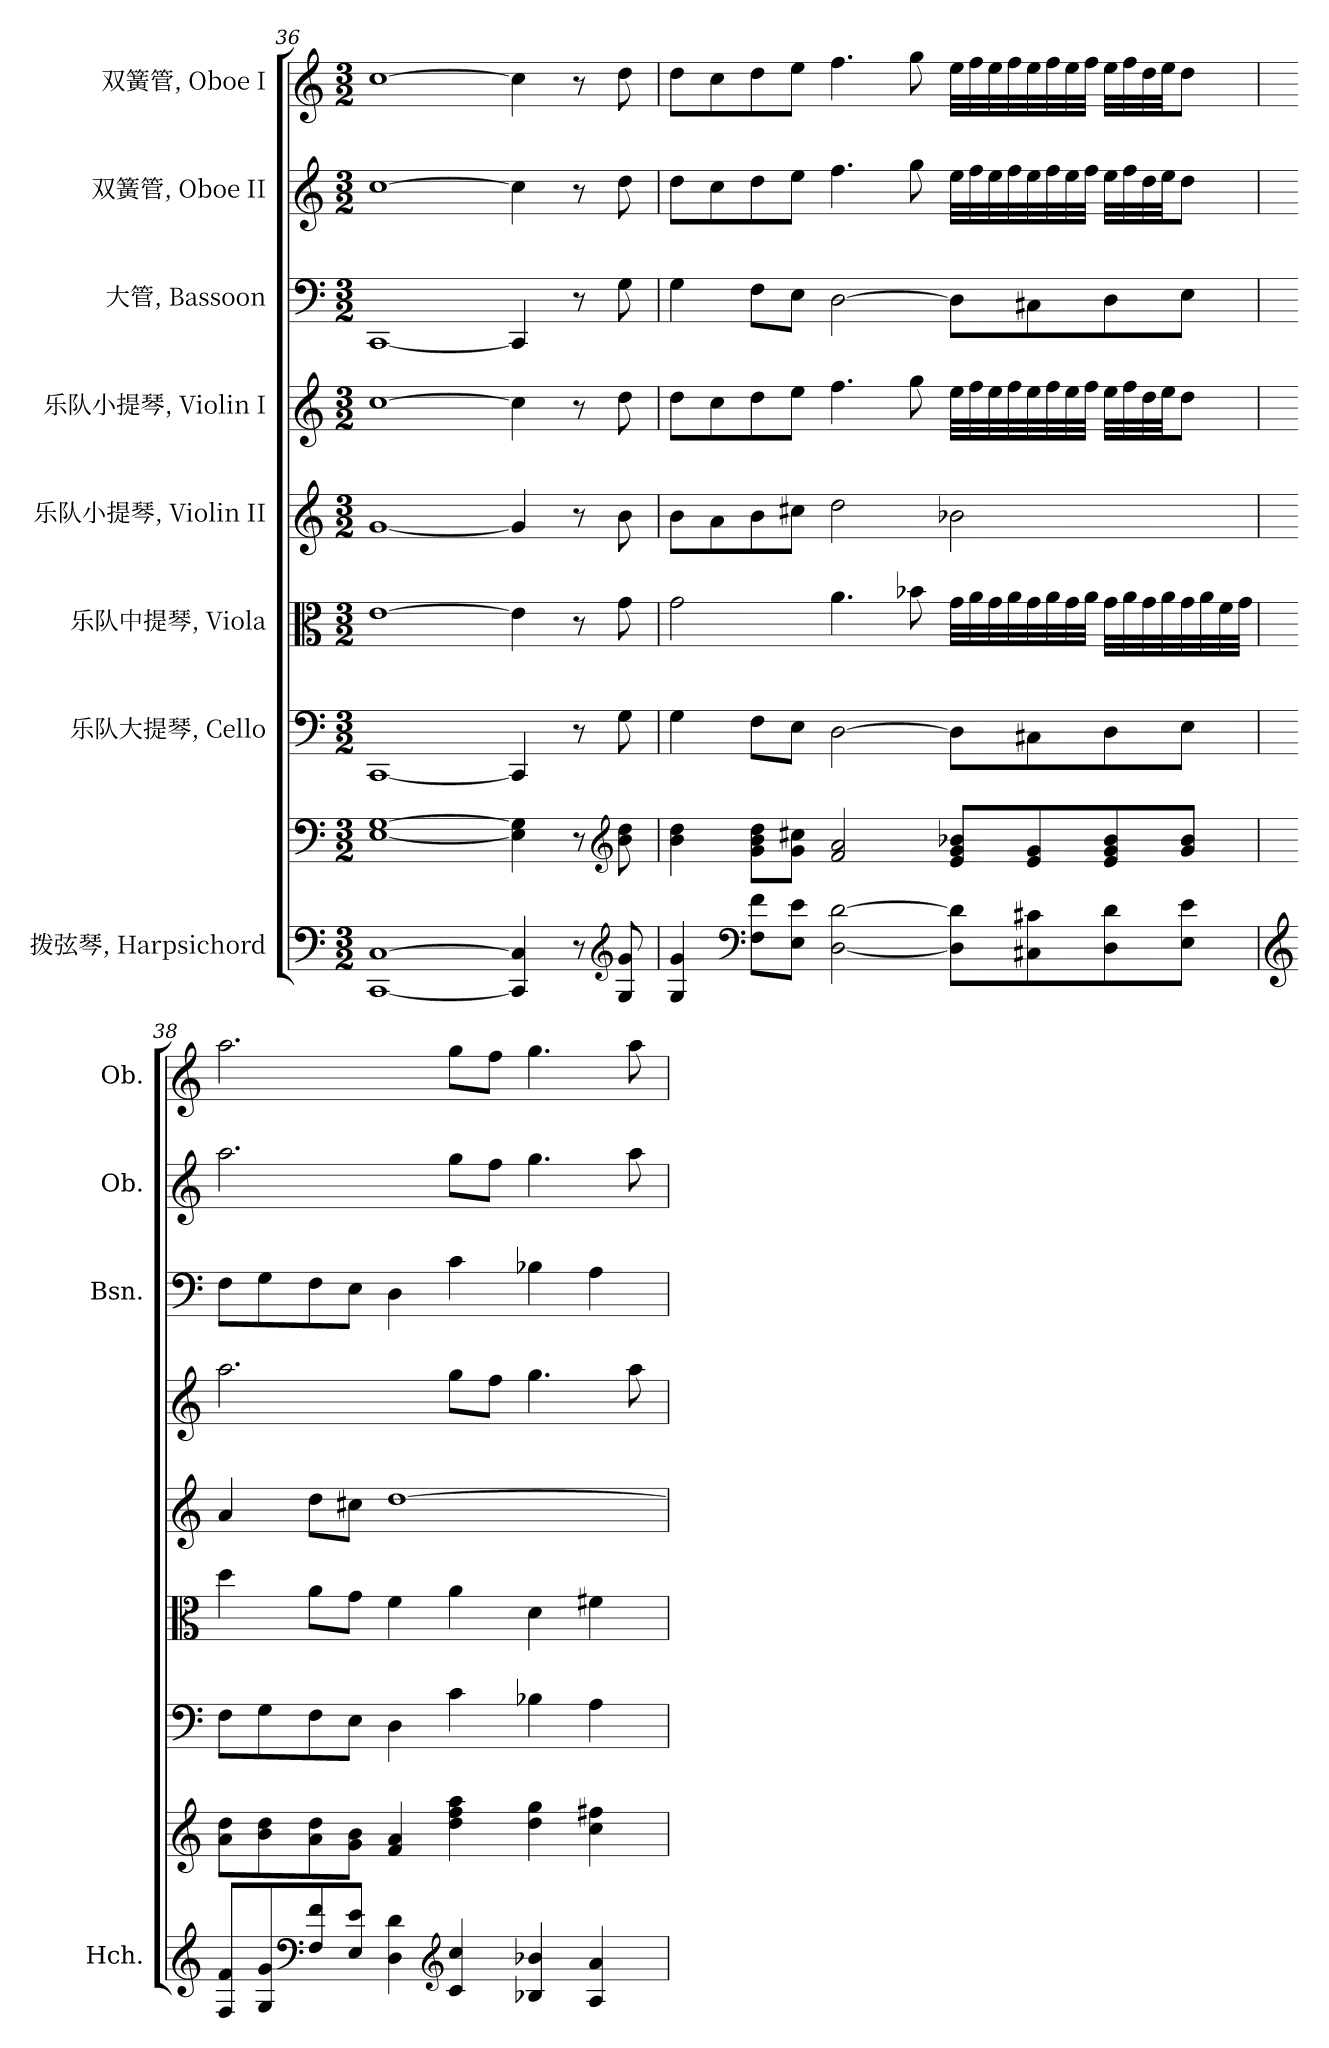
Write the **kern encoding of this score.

**kern	**kern	**kern	**kern	**kern	**kern	**kern	**kern	**kern
*part8	*part8	*part7	*part6	*part5	*part4	*part3	*part2	*part1
*staff9	*staff8	*staff7	*staff6	*staff5	*staff4	*staff3	*staff2	*staff1
*I"拨弦琴, Harpsichord	*	*I"乐队大提琴, Cello	*I"乐队中提琴, Viola	*I"乐队小提琴, Violin II	*I"乐队小提琴, Violin I	*I"大管, Bassoon	*I"双簧管, Oboe II	*I"双簧管, Oboe I
*I'Hch.	*	*	*	*	*	*I'Bsn.	*I'Ob.	*I'Ob.
*clefF4	*clefF4	*clefF4	*clefC3	*clefG2	*clefG2	*clefF4	*clefG2	*clefG2
*k[]	*k[]	*k[]	*k[]	*k[]	*k[]	*k[]	*k[]	*k[]
*M3/2	*M3/2	*M3/2	*M3/2	*M3/2	*M3/2	*M3/2	*M3/2	*M3/2
=36	=36	=36	=36	=36	=36	=36	=36	=36
[1CC [1C	[1E [1G	[1CC	[1e	[1g	[1cc	[1CC	[1cc	[1cc
4CC/] 4C/]	4E\] 4G\]	4CC/]	4e\]	4g/]	4cc\]	4CC/]	4cc\]	4cc\]
8r	8r	8r	8r	8r	8r	8r	8r	8r
*clefG2	*clefG2	*	*	*	*	*	*	*
8G/ 8g/	8b\ 8dd\	8G\	8g\	8b\	8dd\	8G\	8dd\	8dd\
!!LO:PB:g=z
=37	=37	=37	=37	=37	=37	=37	=37	=37
4G/ 4g/	4b\ 4dd\	4G\	2g\	8b\L	8dd\L	4G\	8dd\L	8dd\L
.	.	.	.	8a\	8cc\	.	8cc\	8cc\
*clefF4	*	*	*	*	*	*	*	*
8F\ 8f\L	8g\ 8b\ 8dd\L	8F\L	.	8b\	8dd\	8F\L	8dd\	8dd\
8E\ 8e\J	8g\ 8cc#X\J	8E\J	.	8cc#X\J	8ee\J	8E\J	8ee\J	8ee\J
[2D\ [2d\	2f/ 2a/	[2D\	4.a\	2dd\	4.ff\	[2D\	4.ff\	4.ff\
.	.	.	8b-X\	.	8gg\	.	8gg\	8gg\
8D\] 8d\]L	8e/ 8g/ 8b-X/L	8D\L]	32g\LLL	2b-X\	32ee\LLL	8D\L]	32ee\LLL	32ee\LLL
.	.	.	32a\	.	32ff\	.	32ff\	32ff\
.	.	.	32g\	.	32ee\	.	32ee\	32ee\
.	.	.	32a\	.	32ff\	.	32ff\	32ff\
8C#X\ 8c#X\	8e/ 8g/	8C#X\	32g\	.	32ee\	8C#X\	32ee\	32ee\
.	.	.	32a\	.	32ff\	.	32ff\	32ff\
.	.	.	32g\	.	32ee\	.	32ee\	32ee\
.	.	.	32a\JJJ	.	32ff\JJJ	.	32ff\JJJ	32ff\JJJ
8D\ 8d\	8e/ 8g/ 8b-/	8D\	32g\LLL	.	32ee\LLL	8D\	32ee\LLL	32ee\LLL
.	.	.	32a\	.	32ff\	.	32ff\	32ff\
.	.	.	32g\	.	32dd\	.	32dd\	32dd\
.	.	.	32a\	.	32ee\JJ	.	32ee\JJ	32ee\JJ
8E\ 8e\J	8g/ 8b-/J	8E\J	32g\	.	8dd\J	8E\J	8dd\J	8dd\J
.	.	.	32a\	.	.	.	.	.
.	.	.	32f\	.	.	.	.	.
.	.	.	32g\JJJ	.	.	.	.	.
=38	=38	=38	=38	=38	=38	=38	=38	=38
*clefG2	*	*	*	*	*	*	*	*
8F/ 8f/L	8a\ 8dd\L	8F\L	4dd\	4a/	2.aa\	8F\L	2.aa\	2.aa\
8G/ 8g/	8b\ 8dd\	8G\	.	.	.	8G\	.	.
*clefF4	*	*	*	*	*	*	*	*
8F/ 8f/	8a\ 8dd\	8F\	8a\L	8dd\L	.	8F\	.	.
8E/ 8e/J	8g\ 8b\J	8E\J	8g\J	8cc#X\J	.	8E\J	.	.
4D\ 4d\	4f/ 4a/	4D\	4f\	[1dd	.	4D\	.	.
*clefG2	*	*	*	*	*	*	*	*
4c/ 4cc/	4dd\ 4ff\ 4aa\	4c\	4a\	.	8gg\L	4c\	8gg\L	8gg\L
.	.	.	.	.	8ff\J	.	8ff\J	8ff\J
4B-X/ 4b-X/	4dd\ 4gg\	4B-X\	4d\	.	4.gg\	4B-X\	4.gg\	4.gg\
4A/ 4a/	4cc\ 4ff#X\	4A\	4f#X\	.	.	4A\	.	.
.	.	.	.	.	8aa\	.	8aa\	8aa\
=	=	=	=	=	=	=	=	=
*-	*-	*-	*-	*-	*-	*-	*-	*-
